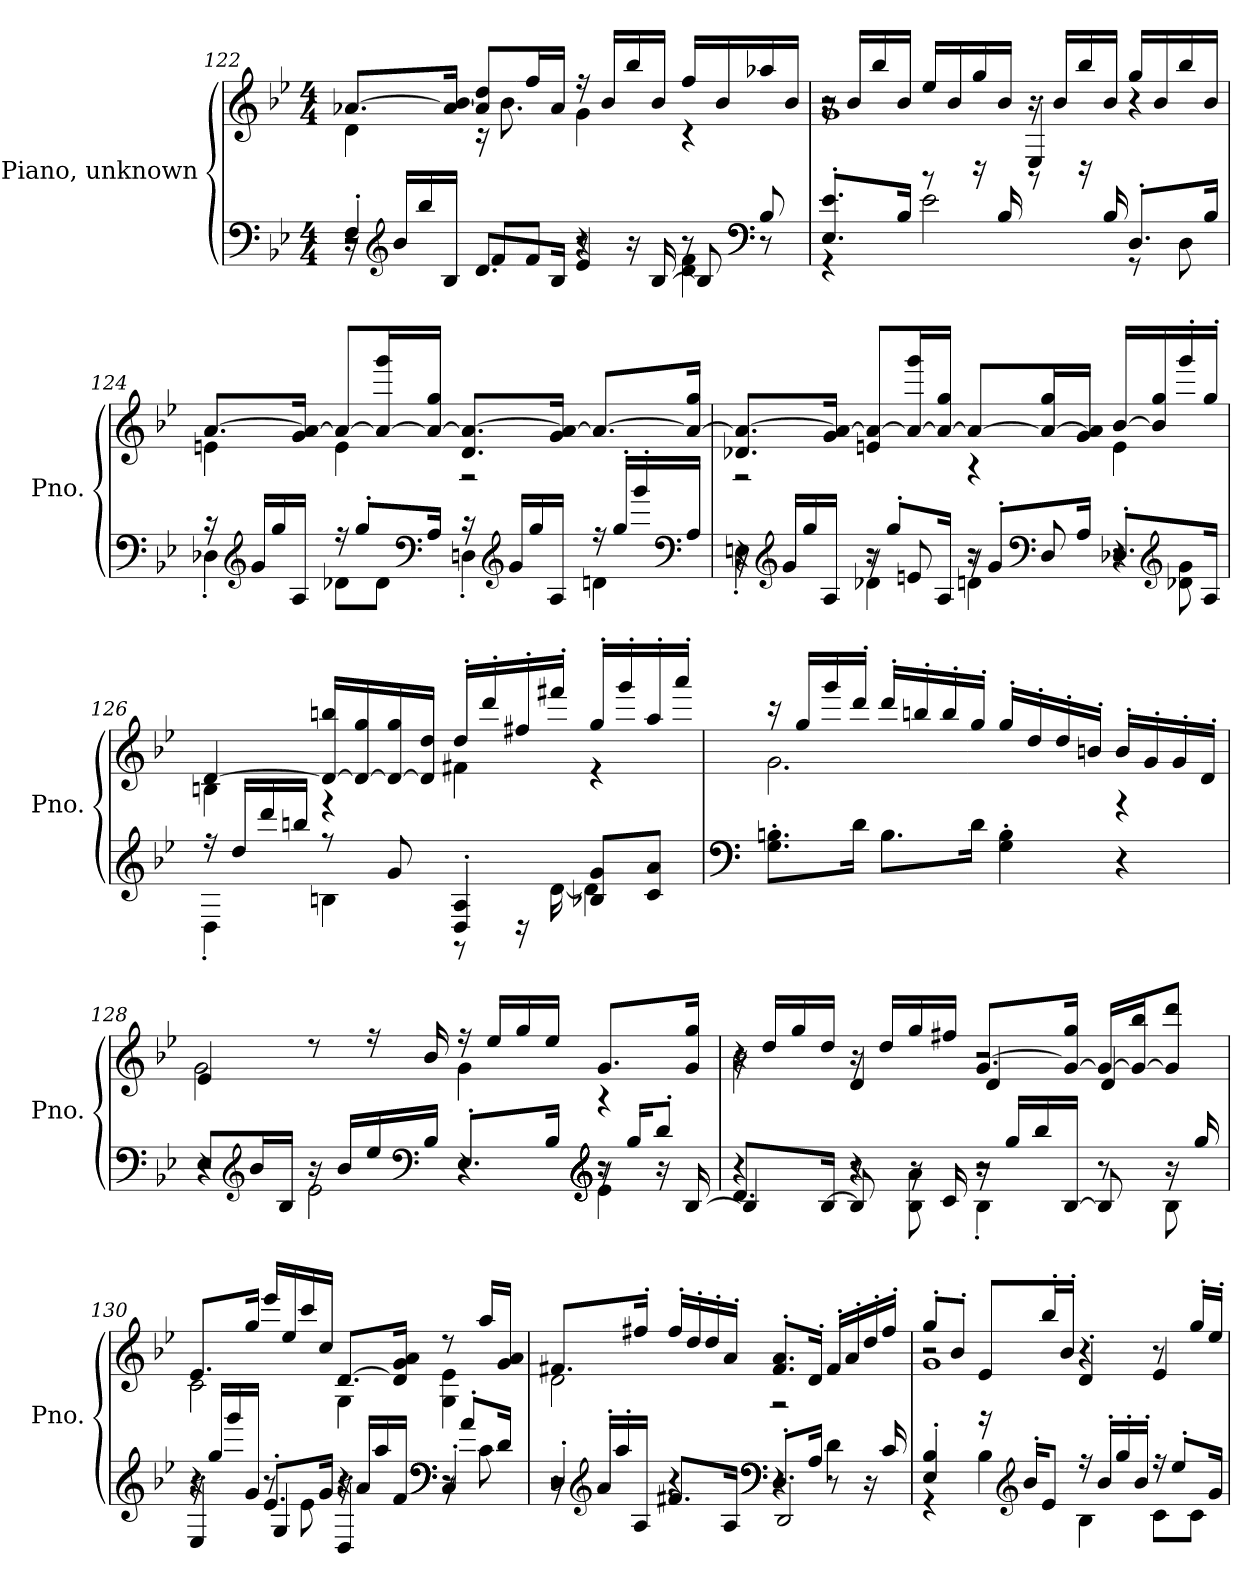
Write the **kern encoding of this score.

**kern	**kern
*part1	*part1
*staff2	*staff1
*I"Piano, unknown	*
*I'Pno.	*
*clefF4	*clefG2
*k[b-e-]	*k[b-e-]
*M4/4	*M4/4
=122	=122
*^	*^
*	*^	*	*
16r	2r	4F'/	[8.a-X/L	4d\
*clefG2	*	*	*	*
16b-/LL	.	.	.	.
16bb-/	.	.	.	.
16B-/JJ	.	.	16a-/_ 16b-/Jk	.
8.d/L	.	8f/L	8a-/] 8dd/L	16r
.	.	.	.	8.b-\
.	.	8f/J	16ff/L	.
16B-/Jk	.	.	16a-/JJ	.
4e-/	4r	8r	16r	4g\
.	.	.	16b-/LL	.
.	.	16r	16bb-/	.
.	.	[16B-/	16b-/JJ	.
8r	4d\ 4f\	8B-/]	16ff/LL	4r
.	.	.	16b-/	.
*clefF4	*	*	*	*
8B-/	.	8r	16aa-X/	.
.	.	.	16b-/JJ	.
*	*v	*v	*	*
!!LO:LB:g=z
=123	=123	=123	=123
*	*	*	*^
8.E-/' 8.e-/'L	4r	16r	1g	2r
.	.	16b-/LL	.	.
.	.	16bb-/	.	.
16B-/Jk	.	16b-/JJ	.	.
8r	2e-\	16ee-/LL	.	.
.	.	16b-/	.	.
16r	.	16gg/	.	.
16B-/	.	16b-/JJ	.	.
8r	.	16r	.	4E-'/
.	.	16b-/LL	.	.
16r	.	16bb-/	.	.
16B-/	.	16b-/JJ	.	.
8.D'/L	8r	16gg/LL	.	4r
.	.	16b-/	.	.
.	8D\	16bb-/	.	.
16B-/Jk	.	16b-/JJ	.	.
*	*	*	*v	*v
=124	=124	=124	=124
16r	4D-X'\	[8.a/L	4en\
*clefG2	*	*	*
16g/LL	.	.	.
16gg/	.	.	.
16A/JJ	.	16g/ 16a/_Jk	.
16r	8d-X\L	8a/L_	4e\
8gg'/L	.	.	.
.	8d-\J	16a/_ 16ggg/L	.
*clefF4	*	*	*
16A/Jk	.	16a/_ 16gg/JJ	.
16r	4Dn'\	8.d/ 8.a/_L	2r
*clefG2	*	*	*
16g/LL	.	.	.
16gg/	.	.	.
16A/JJ	.	16g/ 16a/_Jk	.
16r	4dn\	8.a/L_	.
16gg'/LL	.	.	.
16ggg'/	.	.	.
*clefF4	*	*	*
16A/JJ	.	16a/_ 16gg/Jk	.
!!LO:LB:g=z	!!
=125	=125	=125	=125
*	*^	*	*
16r	4En'\	4r	8.d-X/ 8.a/_L	2r
*clefG2	*	*	*	*
16g/LL	.	.	.	.
16gg/	.	.	.	.
16A/JJ	.	.	16g/ 16a/_Jk	.
16r	4d-X\	8r	8en/ 8a/_L	.
8gg'/L	.	.	.	.
.	.	8en/	16a/_ 16ggg/L	.
16A/Jk	.	.	16a/_ 16gg/JJ	.
16r	4dn\	8r	8a/L_	4r
8g'/L	.	.	.	.
*clefF4	*	*	*	*
.	.	8D/	16a/_ 16gg/L	.
16A/Jk	.	.	16g/ 16a/]JJ	.
8.D-X'/L	8r	4r	[16b-/LL	4e\
.	.	.	16b-/] 16gg/	.
*clefG2	*	*	*	*
.	8d-X\ 8g\	.	16ggg'/	.
16A/Jk	.	.	16gg'/JJ	.
*	*v	*v	*	*
!!LO:PB:g=z	!!
=126	=126	=126	=126
16r	4D'\	[4d/	4Bn\
16dd/LL	.	.	.
16ddd/	.	.	.
16bbn/JJ	.	.	.
8r	4Bn\	16d/_ 16bbn/LL	4r
.	.	16d/_ 16gg/	.
8g/	.	16d/_ 16gg/	.
.	.	16d/] 16dd/JJ	.
4D/' 4A/'	8r	16dd'/LL	4f#X\
.	.	16ddd'/	.
.	16r	16ff#X'/	.
.	[16d\	16fff#X'/JJ	.
8B-X/ 8g/L	4d\]	16gg'/LL	4r
.	.	16ggg'/	.
8c/ 8a/J	.	16aa'/	.
.	.	16aaa'/JJ	.
*v	*v	*	*
!!LO:LB:g=z	!!
=127	=127	=127
*clefF4	*	*
8.G\' 8.Bn\'L	16r	2.g\
.	16gg/LL	.
.	16ggg/	.
16d\Jk	16ddd'/JJ	.
8.B\L	16ddd'/LL	.
.	16bbn'/	.
.	16bb'/	.
16d\Jk	16gg'/JJ	.
4G\' 4B\'	16gg'/LL	.
.	16dd'/	.
.	16dd'/	.
.	16bn'/JJ	.
4r	16b'/LL	4r
.	16g'/	.
.	16g'/	.
.	16d'/JJ	.
=128	=128	=128
*^	*	*
*	*^	*	*
8E-/L	4r	2r	4e-/	2g\
*clefG2	*	*	*	*
16b-/L	.	.	.	.
16B-/JJ	.	.	.	.
16r	2e-\	.	8r	.
16b-/LL	.	.	.	.
16ee-/	.	.	16r	.
*clefF4	*	*	*	*
16B-/JJ	.	.	16b-/	.
8.E-'/L	.	4r	16r	4g\
.	.	.	16ee-/LL	.
.	.	.	16gg/	.
16B-/Jk	.	.	16ee-/JJ	.
*clefG2	*	*	*	*
16r	4e-\	8r	8.g/L	4r
16gg/KL	.	.	.	.
8bb-'/J	.	16r	.	.
.	.	[16B-/	16g/ 16gg/Jk	.
!!LO:LB:g=z
=129	=129	=129	=129	=129
*	*	*	*	*^
8.d/L	4r	4B-/]	16r	2b-\	4r
.	.	.	16dd/LL	.	.
.	.	.	16gg/	.	.
[16B-/Jk	.	.	16dd/JJ	.	.
8B-/]	8r	4r	16r	.	4d/
.	.	.	16dd/LL	.	.
16r	8B-\ 8a\	.	16gg/	.	.
16c/	.	.	16ff#X/JJ	.	.
16r	4B-'\	2r	[8.g/L	2r	4d/
16gg/LL	.	.	.	.	.
16bb-/	.	.	.	.	.
[16B-/JJ	.	.	16g/_ 16gg/Jk	.	.
8B-/]	8r	.	16g/LL_	.	4d/
.	.	.	16g/_ 16bb-/J	.	.
16r	8B-\	.	8g/] 8ddd/J	.	.
16gg/	.	.	.	.	.
*	*	*	*	*v	*v
=130	=130	=130	=130	=130
16r	4r	4E-'/	8.e-/L	2c\
16gg/LL	.	.	.	.
16ggg/	.	.	.	.
16g/JJ	.	.	16gg/Jk	.
8.e-'/L	8r	4G/	16eee-/LL	.
.	.	.	16ee-/	.
.	8e-\	.	16ccc/	.
16g/Jk	.	.	16cc/JJ	.
16r	4r	4D'/	[8.d/L	4G\
16a/LL	.	.	.	.
16aa/	.	.	.	.
16f/JJ	.	.	16d/] 16g/ 16a/Jk	.
*clefF4	*	*	*	*
16r	8r	4C'/	8r	4G\ 4e-\
8a'/L	.	.	.	.
.	8c\	.	16aa/LL	.
16d/Jk	.	.	16g/ 16a/JJ	.
!!LO:LB:g=z	!!
=131	=131	=131	=131	=131
16r	2r	4D'/	8.f#X/L	2d\
*clefG2	*	*	*	*
16a'/LL	.	.	.	.
16aa'/	.	.	.	.
16A/JJ	.	.	16ff#X'/Jk	.
8.f#X/L	.	4r	16ff#'/LL	.
.	.	.	16dd'/	.
.	.	.	16dd'/	.
16A/Jk	.	.	16a'/JJ	.
*clefF4	*	*	*	*
8.D'/L	4r	2DD/	8.f#/' 8.a/'L	2r
16A/Jk	.	.	16d'/Jk	.
8r	4d\	.	16f#'/LL	.
.	.	.	16a'/	.
16r	.	.	16dd'/	.
16c/	.	.	16ff#'/JJ	.
*	*v	*v	*	*
=132	=132	=132	=132
*	*	*	*^
4E-/' 4B-/'	4r	8gg'/L	1g	2r
.	.	8b-'/J	.	.
16r	4B-\	8e-/L	.	.
*clefG2	*	*	*	*
16b-'/KL	.	.	.	.
8e-/J	.	16bb-'/L	.	.
.	.	16b-'/JJ	.	.
16r	4B-\	4d'/	.	4r
16b-'/LL	.	.	.	.
16gg'/	.	.	.	.
16b-'/JJ	.	.	.	.
16r	8c\L	8r	.	4e-/
8ee-'/L	.	.	.	.
.	8c\J	16gg'/LL	.	.
16g/Jk	.	16ee-'/JJ	.	.
*v	*v	*	*	*
*	*v	*v	*v
=	=
*-	*-
